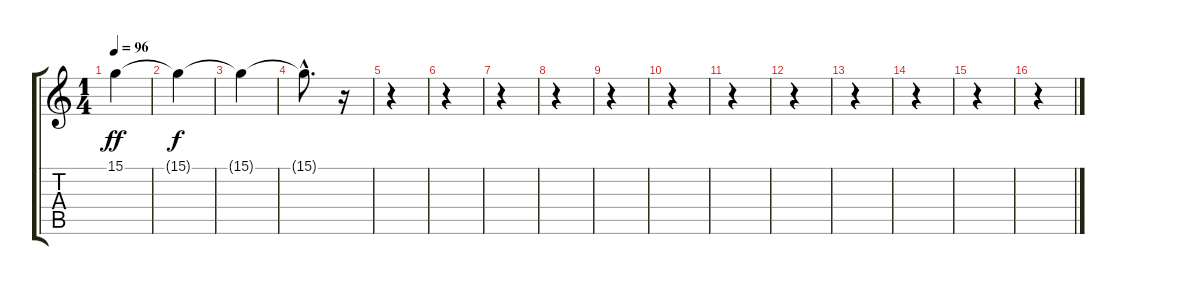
\track "" {instrument pad1newage}
\staff {score tabs}
\tuning (E4 B3 G3 D3 A2 E2) {hide}
\ts (1 4)
\tempo 96
\clef g2
\ks c
15.1.4{dy ff} |
15.1{t}.4{dy f} |
15.1{t}.4 |
15.1{hac t}.8{d} r.16 |
r.4 |
r.4 |
r.4 |
r.4 |
r.4 |
r.4 |
r.4 |
r.4 |
r.4 |
r.4 |
r.4 |
r.4
